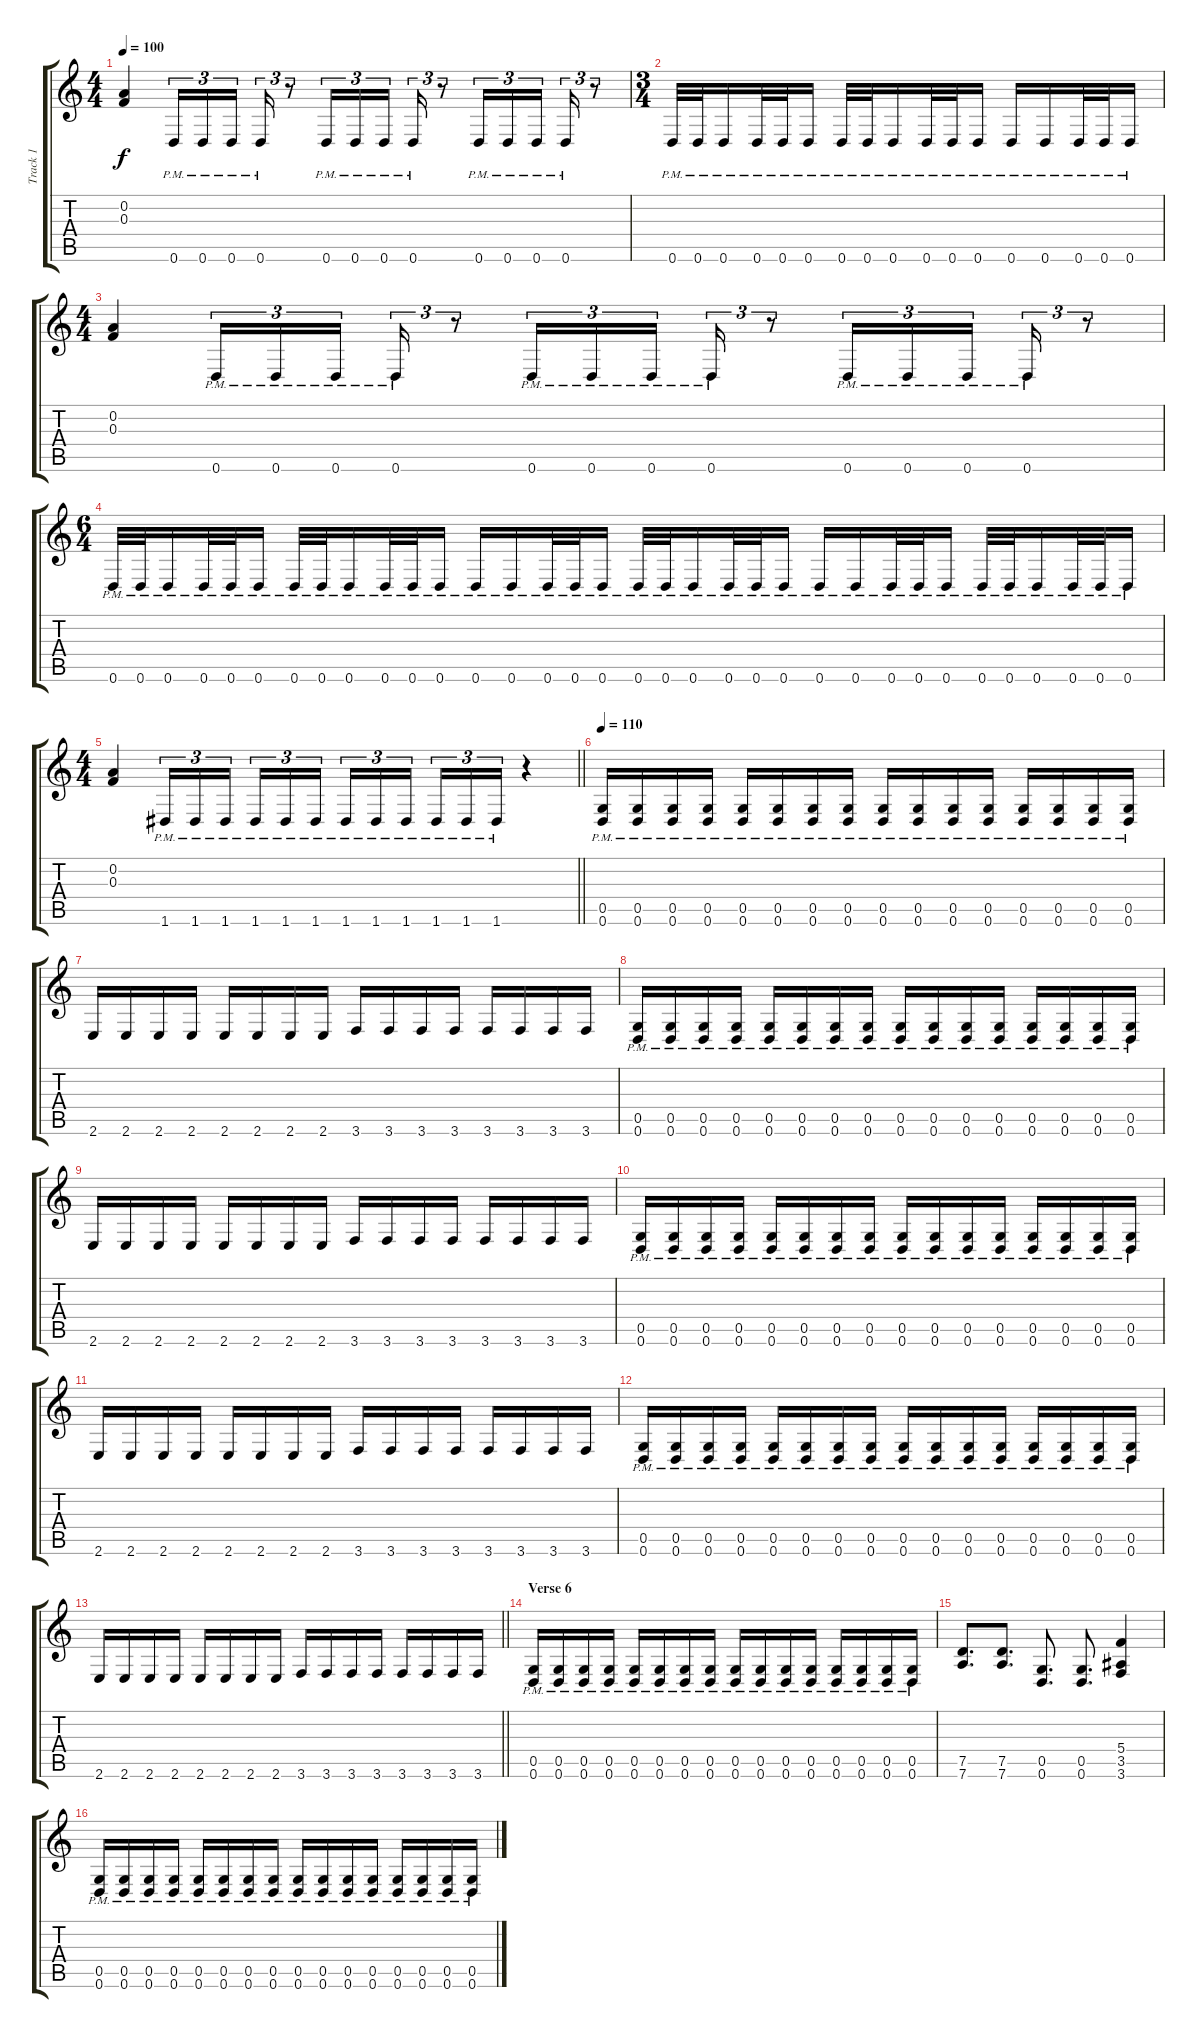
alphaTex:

\track ("Track 1" "Track 1") {instrument overdrivenguitar}
\staff {score tabs}
\tuning (D4 A3 F3 C3 G2 D2) {hide}
\ts (4 4)
\tempo 100
\clef g2
\ks c
(0.2 0.3).4{dy f} 0.6{pm}.16{tu (3 2)} 0.6{pm}.16{tu (3 2)} 0.6{pm}.16{tu (3 2) beam splitsecondary} 0.6{pm}.16{tu (3 2)} r.8{tu (3 2)} 0.6{pm}.16{tu (3 2)} 0.6{pm}.16{tu (3 2)} 0.6{pm}.16{tu (3 2) beam splitsecondary} 0.6{pm}.16{tu (3 2)} r.8{tu (3 2)} 0.6{pm}.16{tu (3 2)} 0.6{pm}.16{tu (3 2)} 0.6{pm}.16{tu (3 2) beam splitsecondary} 0.6{pm}.16{tu (3 2)} r.8{tu (3 2)} |
\ts (3 4)
0.6{pm}.32 0.6{pm}.32 0.6{pm}.16 0.6{pm}.32 0.6{pm}.32 0.6{pm}.16 0.6{pm}.32 0.6{pm}.32 0.6{pm}.16 0.6{pm}.32 0.6{pm}.32 0.6{pm}.16 0.6{pm}.16 0.6{pm}.16 0.6{pm}.32 0.6{pm}.32 0.6{pm}.16 |
\ts (4 4)
(0.2 0.3).4 0.6{pm}.16{tu (3 2)} 0.6{pm}.16{tu (3 2)} 0.6{pm}.16{tu (3 2) beam splitsecondary} 0.6{pm}.16{tu (3 2)} r.8{tu (3 2)} 0.6{pm}.16{tu (3 2)} 0.6{pm}.16{tu (3 2)} 0.6{pm}.16{tu (3 2) beam splitsecondary} 0.6{pm}.16{tu (3 2)} r.8{tu (3 2)} 0.6{pm}.16{tu (3 2)} 0.6{pm}.16{tu (3 2)} 0.6{pm}.16{tu (3 2) beam splitsecondary} 0.6{pm}.16{tu (3 2)} r.8{tu (3 2)} |
\ts (6 4)
0.6{pm}.32 0.6{pm}.32 0.6{pm}.16 0.6{pm}.32 0.6{pm}.32 0.6{pm}.16 0.6{pm}.32 0.6{pm}.32 0.6{pm}.16 0.6{pm}.32 0.6{pm}.32 0.6{pm}.16 0.6{pm}.16 0.6{pm}.16 0.6{pm}.32 0.6{pm}.32 0.6{pm}.16 0.6{pm}.32 0.6{pm}.32 0.6{pm}.16 0.6{pm}.32 0.6{pm}.32 0.6{pm}.16 0.6{pm}.16 0.6{pm}.16 0.6{pm}.32 0.6{pm}.32 0.6{pm}.16 0.6{pm}.32 0.6{pm}.32 0.6{pm}.16 0.6{pm}.32 0.6{pm}.32 0.6{pm}.16 |
\ts (4 4)
\barLineRight lightlight
(0.2 0.3).4 1.6{pm}.16{tu (3 2)} 1.6{pm}.16{tu (3 2)} 1.6{pm}.16{tu (3 2) beam splitsecondary} 1.6{pm}.16{tu (3 2)} 1.6{pm}.16{tu (3 2)} 1.6{pm}.16{tu (3 2)} 1.6{pm}.16{tu (3 2)} 1.6{pm}.16{tu (3 2)} 1.6{pm}.16{tu (3 2) beam splitsecondary} 1.6{pm}.16{tu (3 2)} 1.6{pm}.16{tu (3 2)} 1.6{pm}.16{tu (3 2)} r.4 |
\section ("" "")
\tempo 110
(0.5{pm} 0.6{pm}).16 (0.5{pm} 0.6{pm}).16 (0.5{pm} 0.6{pm}).16 (0.5{pm} 0.6{pm}).16 (0.5{pm} 0.6{pm}).16 (0.5{pm} 0.6{pm}).16 (0.5{pm} 0.6{pm}).16 (0.5{pm} 0.6{pm}).16 (0.5{pm} 0.6{pm}).16 (0.5{pm} 0.6{pm}).16 (0.5{pm} 0.6{pm}).16 (0.5{pm} 0.6{pm}).16 (0.5{pm} 0.6{pm}).16 (0.5{pm} 0.6{pm}).16 (0.5{pm} 0.6{pm}).16 (0.5{pm} 0.6{pm}).16 |
2.6.16 2.6.16 2.6.16 2.6.16 2.6.16 2.6.16 2.6.16 2.6.16 3.6.16 3.6.16 3.6.16 3.6.16 3.6.16 3.6.16 3.6.16 3.6.16 |
(0.5{pm} 0.6{pm}).16 (0.5{pm} 0.6{pm}).16 (0.5{pm} 0.6{pm}).16 (0.5{pm} 0.6{pm}).16 (0.5{pm} 0.6{pm}).16 (0.5{pm} 0.6{pm}).16 (0.5{pm} 0.6{pm}).16 (0.5{pm} 0.6{pm}).16 (0.5{pm} 0.6{pm}).16 (0.5{pm} 0.6{pm}).16 (0.5{pm} 0.6{pm}).16 (0.5{pm} 0.6{pm}).16 (0.5{pm} 0.6{pm}).16 (0.5{pm} 0.6{pm}).16 (0.5{pm} 0.6{pm}).16 (0.5{pm} 0.6{pm}).16 |
2.6.16 2.6.16 2.6.16 2.6.16 2.6.16 2.6.16 2.6.16 2.6.16 3.6.16 3.6.16 3.6.16 3.6.16 3.6.16 3.6.16 3.6.16 3.6.16 |
(0.5{pm} 0.6{pm}).16 (0.5{pm} 0.6{pm}).16 (0.5{pm} 0.6{pm}).16 (0.5{pm} 0.6{pm}).16 (0.5{pm} 0.6{pm}).16 (0.5{pm} 0.6{pm}).16 (0.5{pm} 0.6{pm}).16 (0.5{pm} 0.6{pm}).16 (0.5{pm} 0.6{pm}).16 (0.5{pm} 0.6{pm}).16 (0.5{pm} 0.6{pm}).16 (0.5{pm} 0.6{pm}).16 (0.5{pm} 0.6{pm}).16 (0.5{pm} 0.6{pm}).16 (0.5{pm} 0.6{pm}).16 (0.5{pm} 0.6{pm}).16 |
2.6.16 2.6.16 2.6.16 2.6.16 2.6.16 2.6.16 2.6.16 2.6.16 3.6.16 3.6.16 3.6.16 3.6.16 3.6.16 3.6.16 3.6.16 3.6.16 |
(0.5{pm} 0.6{pm}).16 (0.5{pm} 0.6{pm}).16 (0.5{pm} 0.6{pm}).16 (0.5{pm} 0.6{pm}).16 (0.5{pm} 0.6{pm}).16 (0.5{pm} 0.6{pm}).16 (0.5{pm} 0.6{pm}).16 (0.5{pm} 0.6{pm}).16 (0.5{pm} 0.6{pm}).16 (0.5{pm} 0.6{pm}).16 (0.5{pm} 0.6{pm}).16 (0.5{pm} 0.6{pm}).16 (0.5{pm} 0.6{pm}).16 (0.5{pm} 0.6{pm}).16 (0.5{pm} 0.6{pm}).16 (0.5{pm} 0.6{pm}).16 |
\barLineRight lightlight
2.6.16 2.6.16 2.6.16 2.6.16 2.6.16 2.6.16 2.6.16 2.6.16 3.6.16 3.6.16 3.6.16 3.6.16 3.6.16 3.6.16 3.6.16 3.6.16 |
\section ("" "Verse 6")
(0.5{pm} 0.6{pm}).16 (0.5{pm} 0.6{pm}).16 (0.5{pm} 0.6{pm}).16 (0.5{pm} 0.6{pm}).16 (0.5{pm} 0.6{pm}).16 (0.5{pm} 0.6{pm}).16 (0.5{pm} 0.6{pm}).16 (0.5{pm} 0.6{pm}).16 (0.5{pm} 0.6{pm}).16 (0.5{pm} 0.6{pm}).16 (0.5{pm} 0.6{pm}).16 (0.5{pm} 0.6{pm}).16 (0.5{pm} 0.6{pm}).16 (0.5{pm} 0.6{pm}).16 (0.5{pm} 0.6{pm}).16 (0.5{pm} 0.6{pm}).16 |
(7.5 7.6).8{d} (7.5 7.6).8{d} (0.5 0.6).8{d} (0.5 0.6).8{d} (5.4 3.5 3.6).4 |
(0.5{pm} 0.6{pm}).16 (0.5{pm} 0.6{pm}).16 (0.5{pm} 0.6{pm}).16 (0.5{pm} 0.6{pm}).16 (0.5{pm} 0.6{pm}).16 (0.5{pm} 0.6{pm}).16 (0.5{pm} 0.6{pm}).16 (0.5{pm} 0.6{pm}).16 (0.5{pm} 0.6{pm}).16 (0.5{pm} 0.6{pm}).16 (0.5{pm} 0.6{pm}).16 (0.5{pm} 0.6{pm}).16 (0.5{pm} 0.6{pm}).16 (0.5{pm} 0.6{pm}).16 (0.5{pm} 0.6{pm}).16 (0.5{pm} 0.6{pm}).16
